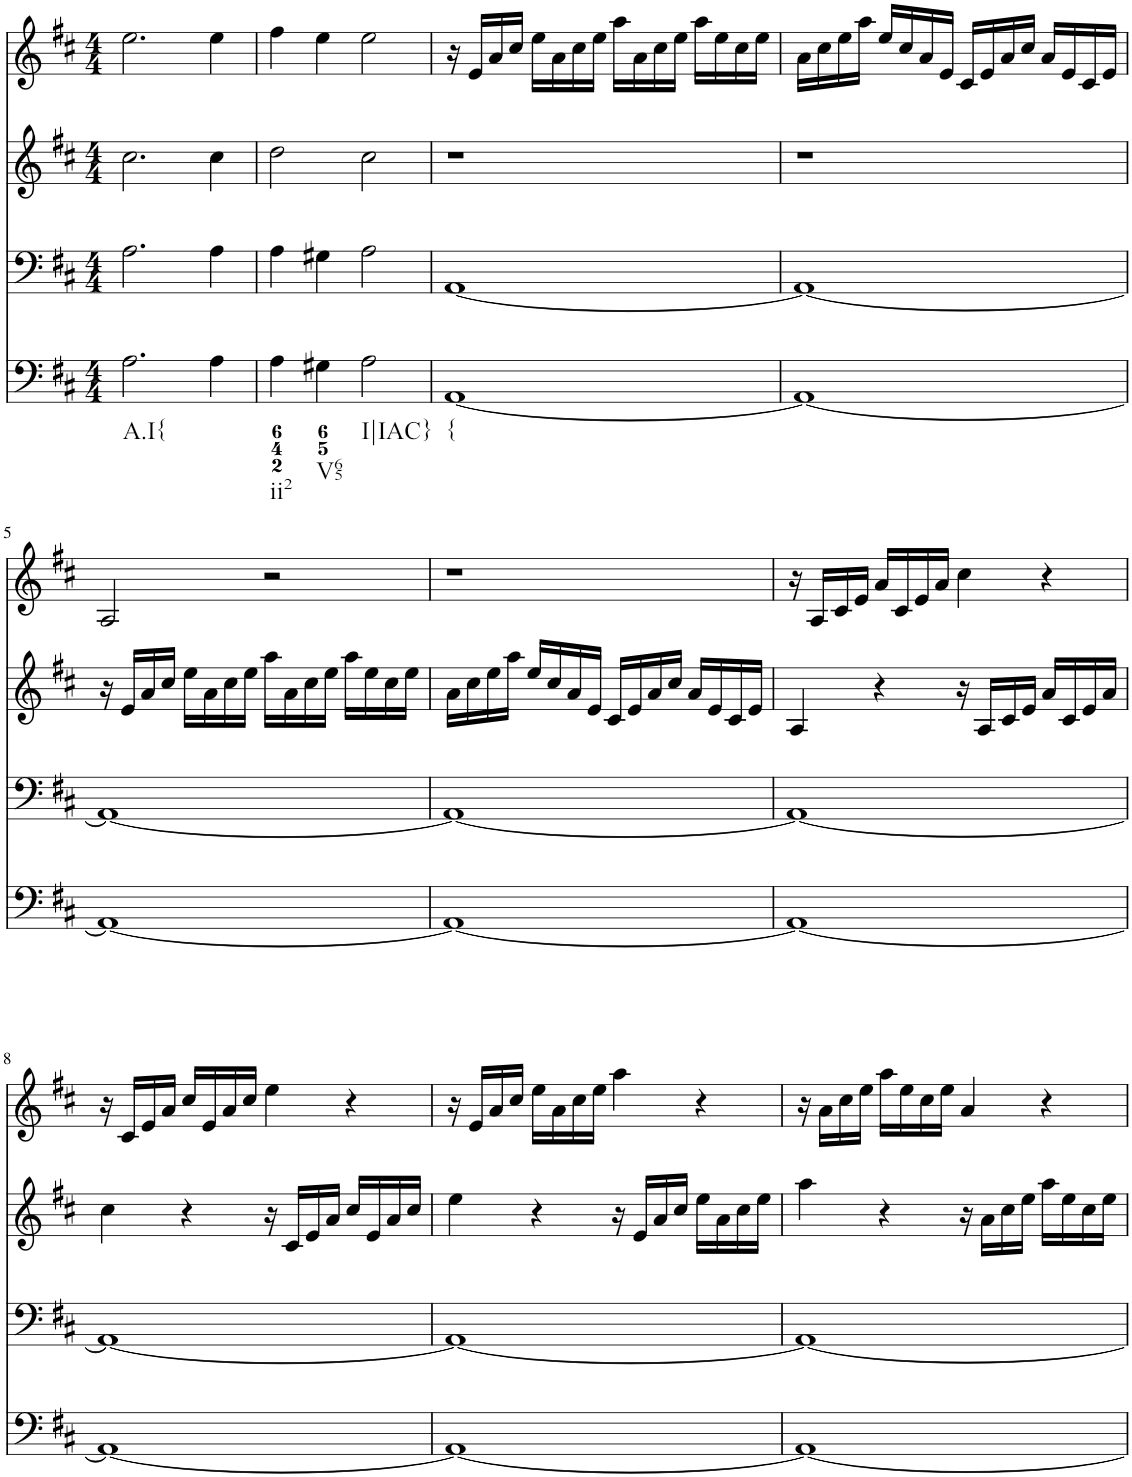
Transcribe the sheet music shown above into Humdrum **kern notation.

**kern	**kern	**kern	**kern
*part4	*part3	*part2	*part1
*staff4	*staff3	*staff2	*staff1
*I"Piano	*I"Piano	*I"Piano	*I"Piano
*I'Pno	*I'Pno	*I'Pno	*I'Pno
*clefF4	*clefF4	*clefG2	*clefG2
*k[f#c#]	*k[f#c#]	*k[f#c#]	*k[f#c#]
*D:	*D:	*D:	*D:
*M4/4	*M4/4	*M4/4	*M4/4
=1	=1	=1	=1
!LO:TX:b:t=A.I{	!	!	!
2.A\	2.A\	2.cc#\	2.ee\
4A\	4A\	4cc#\	4ee\
=2	=2	=2	=2
!LO:TX:b:t=ii2	!	!	!
4A\	4A\	2dd\	4ff#\
!LO:TX:b:t=V65	!	!	!
4G#X\	4G#X\	.	4ee\
!LO:TX:b:t=I|IAC}	!	!	!
2A\	2A\	2cc#\	2ee\
=3	=3	=3	=3
!LO:TX:b:t={	!	!	!
[1AA	[1AA	1r	16r
.	.	.	16e/LL
.	.	.	16a/
.	.	.	16cc#/JJ
.	.	.	16ee\LL
.	.	.	16a\
.	.	.	16cc#\
.	.	.	16ee\JJ
.	.	.	16aa\LL
.	.	.	16a\
.	.	.	16cc#\
.	.	.	16ee\JJ
.	.	.	16aa\LL
.	.	.	16ee\
.	.	.	16cc#\
.	.	.	16ee\JJ
=4	=4	=4	=4
1AA_	1AA_	1r	16a\LL
.	.	.	16cc#\
.	.	.	16ee\
.	.	.	16aa\JJ
.	.	.	16ee/LL
.	.	.	16cc#/
.	.	.	16a/
.	.	.	16e/JJ
.	.	.	16c#/LL
.	.	.	16e/
.	.	.	16a/
.	.	.	16cc#/JJ
.	.	.	16a/LL
.	.	.	16e/
.	.	.	16c#/
.	.	.	16e/JJ
!!LO:LB:g=z
=5	=5	=5	=5
1AA_	1AA_	16r	2A/
.	.	16e/LL	.
.	.	16a/	.
.	.	16cc#/JJ	.
.	.	16ee\LL	.
.	.	16a\	.
.	.	16cc#\	.
.	.	16ee\JJ	.
.	.	16aa\LL	2r
.	.	16a\	.
.	.	16cc#\	.
.	.	16ee\JJ	.
.	.	16aa\LL	.
.	.	16ee\	.
.	.	16cc#\	.
.	.	16ee\JJ	.
=6	=6	=6	=6
1AA_	1AA_	16a\LL	1r
.	.	16cc#\	.
.	.	16ee\	.
.	.	16aa\JJ	.
.	.	16ee/LL	.
.	.	16cc#/	.
.	.	16a/	.
.	.	16e/JJ	.
.	.	16c#/LL	.
.	.	16e/	.
.	.	16a/	.
.	.	16cc#/JJ	.
.	.	16a/LL	.
.	.	16e/	.
.	.	16c#/	.
.	.	16e/JJ	.
=7	=7	=7	=7
1AA_	1AA_	4A/	16r
.	.	.	16A/LL
.	.	.	16c#/
.	.	.	16e/JJ
.	.	4r	16a/LL
.	.	.	16c#/
.	.	.	16e/
.	.	.	16a/JJ
.	.	16r	4cc#\
.	.	16A/LL	.
.	.	16c#/	.
.	.	16e/JJ	.
.	.	16a/LL	4r
.	.	16c#/	.
.	.	16e/	.
.	.	16a/JJ	.
!!LO:LB:g=z
=8	=8	=8	=8
1AA_	1AA_	4cc#\	16r
.	.	.	16c#/LL
.	.	.	16e/
.	.	.	16a/JJ
.	.	4r	16cc#/LL
.	.	.	16e/
.	.	.	16a/
.	.	.	16cc#/JJ
.	.	16r	4ee\
.	.	16c#/LL	.
.	.	16e/	.
.	.	16a/JJ	.
.	.	16cc#/LL	4r
.	.	16e/	.
.	.	16a/	.
.	.	16cc#/JJ	.
=9	=9	=9	=9
1AA_	1AA_	4ee\	16r
.	.	.	16e/LL
.	.	.	16a/
.	.	.	16cc#/JJ
.	.	4r	16ee\LL
.	.	.	16a\
.	.	.	16cc#\
.	.	.	16ee\JJ
.	.	16r	4aa\
.	.	16e/LL	.
.	.	16a/	.
.	.	16cc#/JJ	.
.	.	16ee\LL	4r
.	.	16a\	.
.	.	16cc#\	.
.	.	16ee\JJ	.
=10	=10	=10	=10
1AA_	1AA_	4aa\	16r
.	.	.	16a\LL
.	.	.	16cc#\
.	.	.	16ee\JJ
.	.	4r	16aa\LL
.	.	.	16ee\
.	.	.	16cc#\
.	.	.	16ee\JJ
.	.	16r	4a/
.	.	16a\LL	.
.	.	16cc#\	.
.	.	16ee\JJ	.
.	.	16aa\LL	4r
.	.	16ee\	.
.	.	16cc#\	.
.	.	16ee\JJ	.
=	=	=	=
*-	*-	*-	*-
